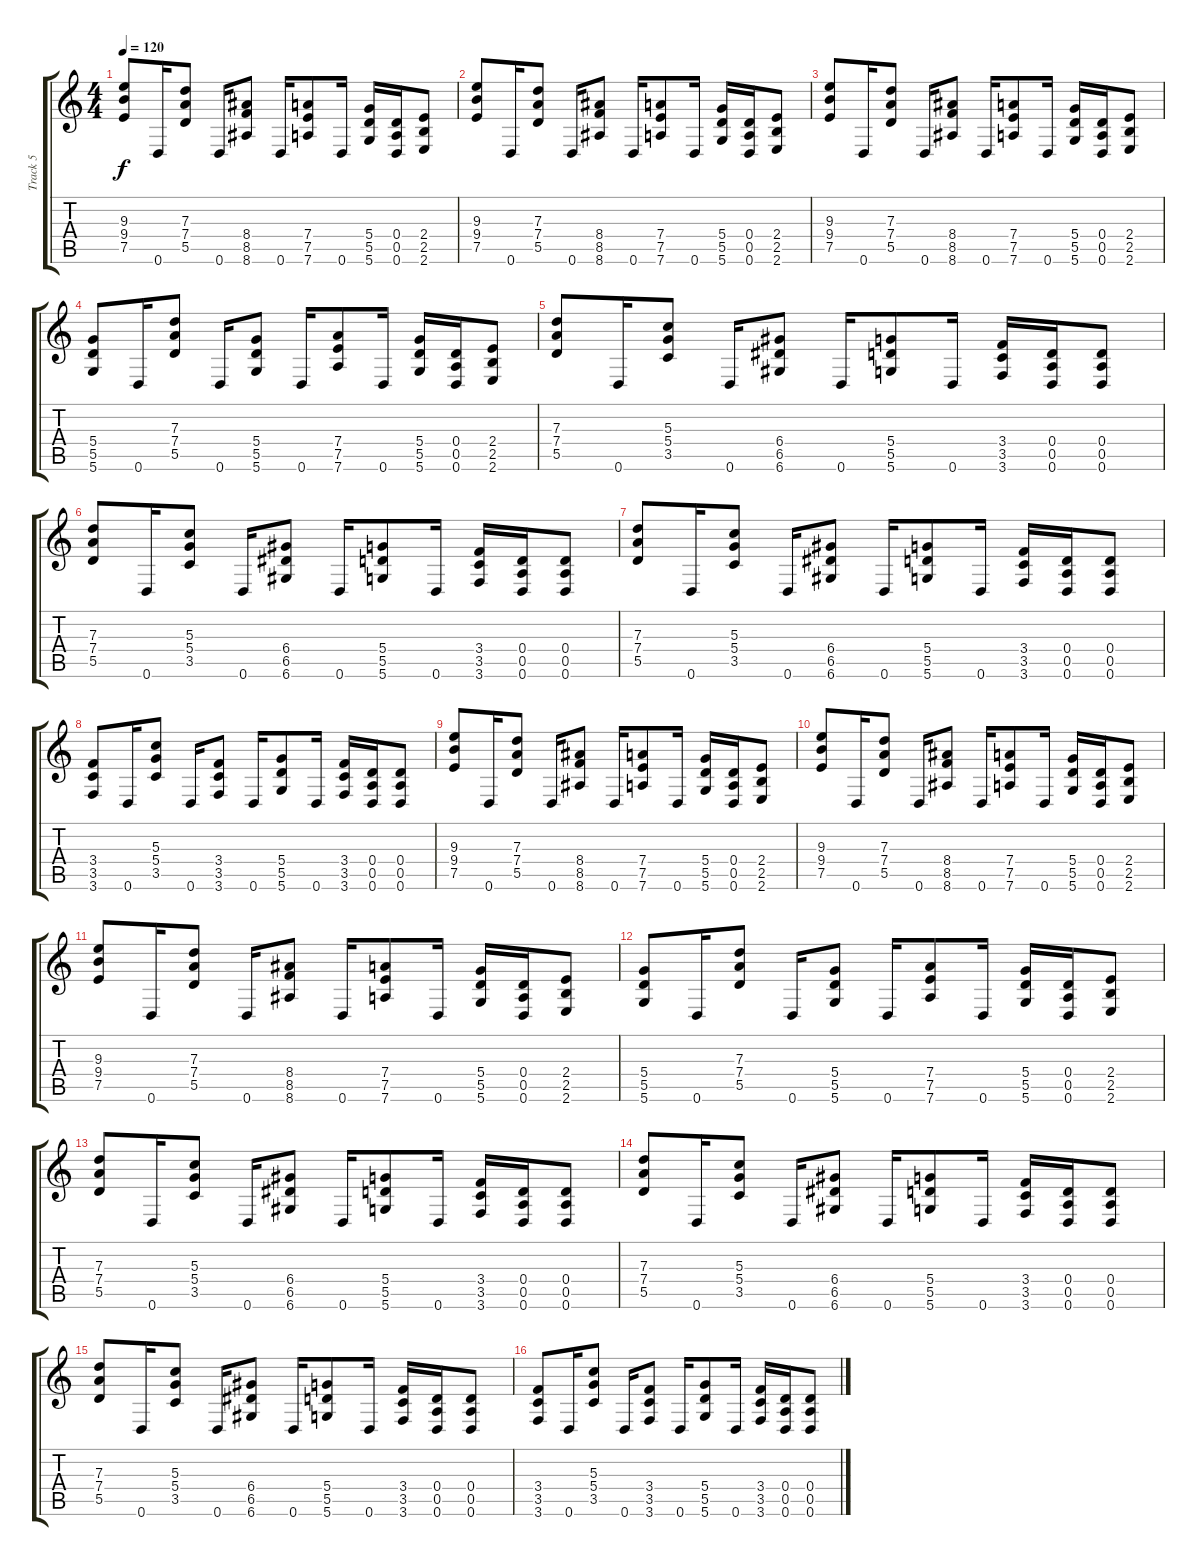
\track ("Track 5" "Track 5") {instrument distortionguitar}
\staff {score tabs}
\tuning (E4 B3 G3 D3 A2 D2) {hide}
\ts (4 4)
\tempo 120
\clef g2
\ks c
(9.3 9.4 7.5).8{dy f} 0.6.16 (7.3 7.4 5.5).8 0.6.16 (8.4 8.5 8.6).8 0.6.16 (7.4 7.5 7.6).8 0.6.16 (5.4 5.5 5.6).16 (0.4 0.5 0.6).16 (2.4 2.5 2.6).8 |
(9.3 9.4 7.5).8 0.6.16 (7.3 7.4 5.5).8 0.6.16 (8.4 8.5 8.6).8 0.6.16 (7.4 7.5 7.6).8 0.6.16 (5.4 5.5 5.6).16 (0.4 0.5 0.6).16 (2.4 2.5 2.6).8 |
(9.3 9.4 7.5).8 0.6.16 (7.3 7.4 5.5).8 0.6.16 (8.4 8.5 8.6).8 0.6.16 (7.4 7.5 7.6).8 0.6.16 (5.4 5.5 5.6).16 (0.4 0.5 0.6).16 (2.4 2.5 2.6).8 |
(5.4 5.5 5.6).8 0.6.16 (7.3 7.4 5.5).8 0.6.16 (5.4 5.5 5.6).8 0.6.16 (7.4 7.5 7.6).8 0.6.16 (5.4 5.5 5.6).16 (0.4 0.5 0.6).16 (2.4 2.5 2.6).8 |
(7.3 7.4 5.5).8 0.6.16 (5.3 5.4 3.5).8 0.6.16 (6.4 6.5 6.6).8 0.6.16 (5.4 5.5 5.6).8 0.6.16 (3.4 3.5 3.6).16 (0.4 0.5 0.6).16 (0.4 0.5 0.6).8 |
(7.3 7.4 5.5).8 0.6.16 (5.3 5.4 3.5).8 0.6.16 (6.4 6.5 6.6).8 0.6.16 (5.4 5.5 5.6).8 0.6.16 (3.4 3.5 3.6).16 (0.4 0.5 0.6).16 (0.4 0.5 0.6).8 |
(7.3 7.4 5.5).8 0.6.16 (5.3 5.4 3.5).8 0.6.16 (6.4 6.5 6.6).8 0.6.16 (5.4 5.5 5.6).8 0.6.16 (3.4 3.5 3.6).16 (0.4 0.5 0.6).16 (0.4 0.5 0.6).8 |
(3.4 3.5 3.6).8 0.6.16 (5.3 5.4 3.5).8 0.6.16 (3.4 3.5 3.6).8 0.6.16 (5.4 5.5 5.6).8 0.6.16 (3.4 3.5 3.6).16 (0.4 0.5 0.6).16 (0.4 0.5 0.6).8 |
(9.3 9.4 7.5).8 0.6.16 (7.3 7.4 5.5).8 0.6.16 (8.4 8.5 8.6).8 0.6.16 (7.4 7.5 7.6).8 0.6.16 (5.4 5.5 5.6).16 (0.4 0.5 0.6).16 (2.4 2.5 2.6).8 |
(9.3 9.4 7.5).8 0.6.16 (7.3 7.4 5.5).8 0.6.16 (8.4 8.5 8.6).8 0.6.16 (7.4 7.5 7.6).8 0.6.16 (5.4 5.5 5.6).16 (0.4 0.5 0.6).16 (2.4 2.5 2.6).8 |
(9.3 9.4 7.5).8 0.6.16 (7.3 7.4 5.5).8 0.6.16 (8.4 8.5 8.6).8 0.6.16 (7.4 7.5 7.6).8 0.6.16 (5.4 5.5 5.6).16 (0.4 0.5 0.6).16 (2.4 2.5 2.6).8 |
(5.4 5.5 5.6).8 0.6.16 (7.3 7.4 5.5).8 0.6.16 (5.4 5.5 5.6).8 0.6.16 (7.4 7.5 7.6).8 0.6.16 (5.4 5.5 5.6).16 (0.4 0.5 0.6).16 (2.4 2.5 2.6).8 |
(7.3 7.4 5.5).8 0.6.16 (5.3 5.4 3.5).8 0.6.16 (6.4 6.5 6.6).8 0.6.16 (5.4 5.5 5.6).8 0.6.16 (3.4 3.5 3.6).16 (0.4 0.5 0.6).16 (0.4 0.5 0.6).8 |
(7.3 7.4 5.5).8 0.6.16 (5.3 5.4 3.5).8 0.6.16 (6.4 6.5 6.6).8 0.6.16 (5.4 5.5 5.6).8 0.6.16 (3.4 3.5 3.6).16 (0.4 0.5 0.6).16 (0.4 0.5 0.6).8 |
(7.3 7.4 5.5).8 0.6.16 (5.3 5.4 3.5).8 0.6.16 (6.4 6.5 6.6).8 0.6.16 (5.4 5.5 5.6).8 0.6.16 (3.4 3.5 3.6).16 (0.4 0.5 0.6).16 (0.4 0.5 0.6).8 |
(3.4 3.5 3.6).8 0.6.16 (5.3 5.4 3.5).8 0.6.16 (3.4 3.5 3.6).8 0.6.16 (5.4 5.5 5.6).8 0.6.16 (3.4 3.5 3.6).16 (0.4 0.5 0.6).16 (0.4 0.5 0.6).8
